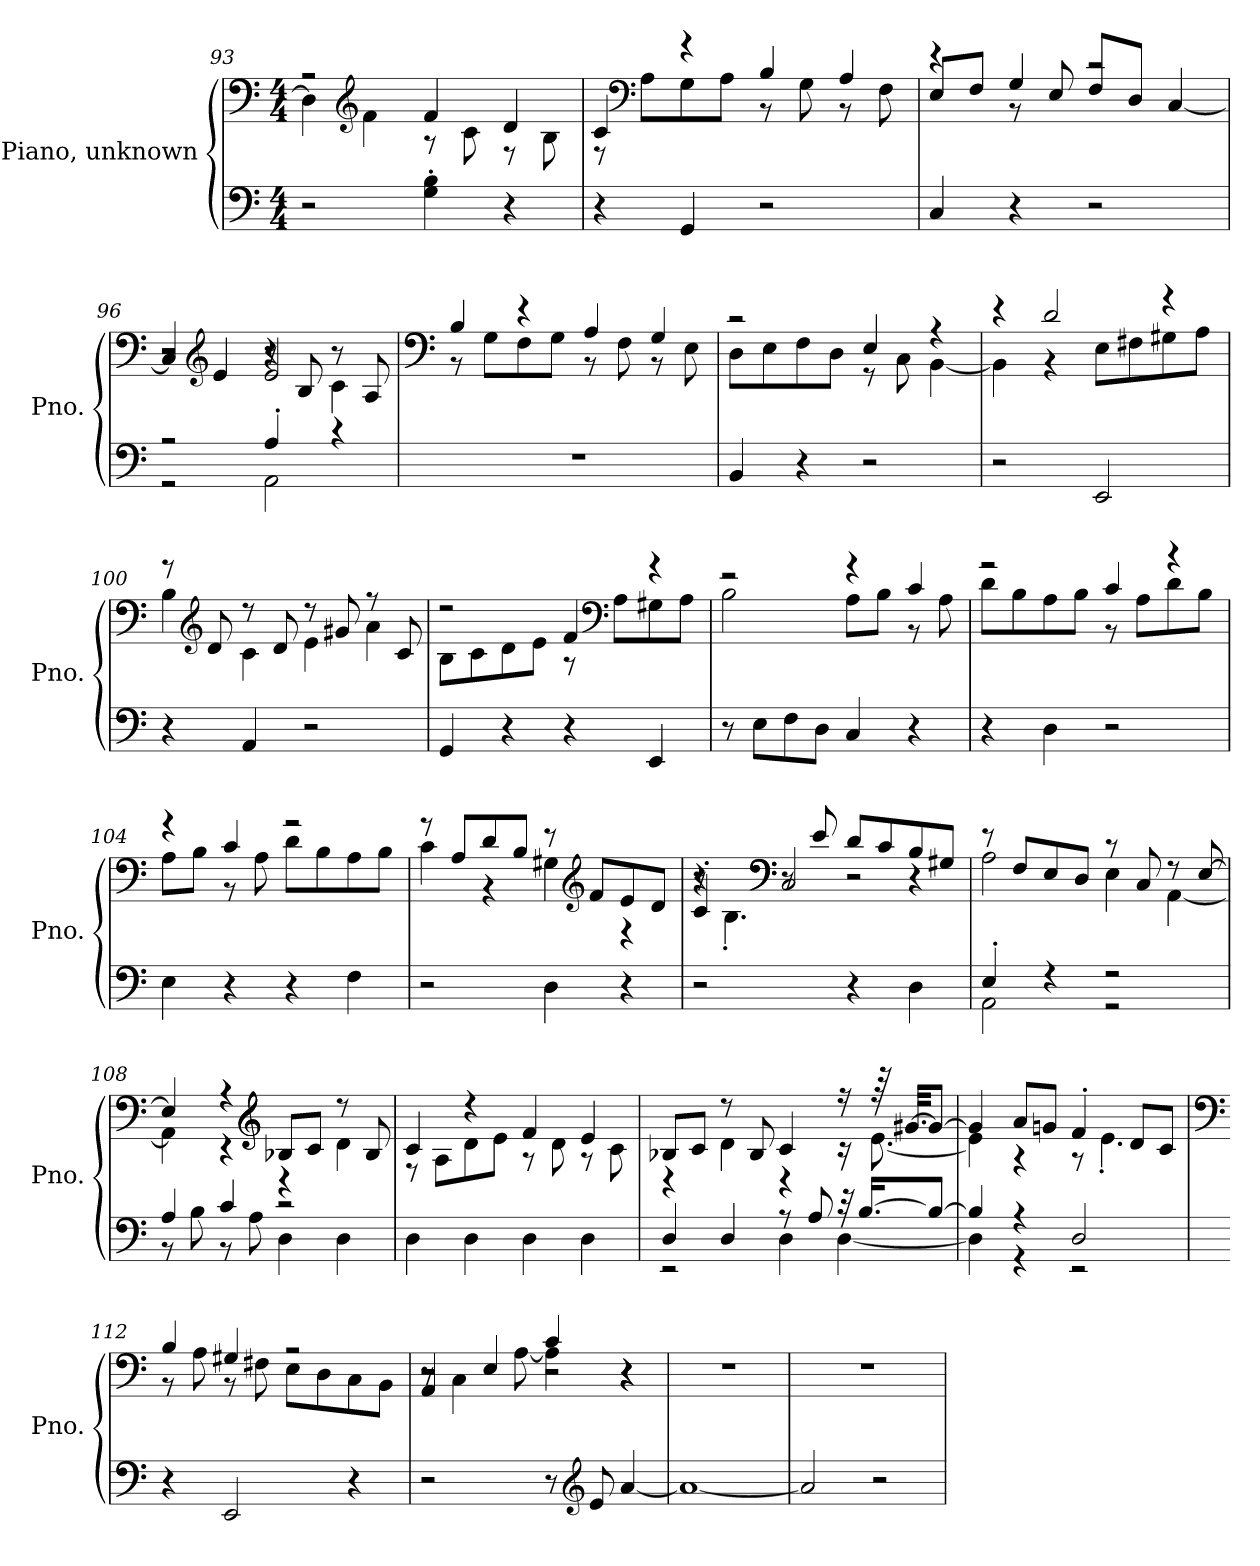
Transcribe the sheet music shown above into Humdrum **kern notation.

**kern	**kern
*part1	*part1
*staff2	*staff1
*I"Piano, unknown	*
*I'Pno.	*
!!LO:LB:g=z
*clefF4	*clefF4
*k[]	*k[]
*M4/4	*M4/4
=93	=93
*	*^
2r	2r	4D\]
*	*clefG2	*
.	.	4f\
4G\' 4B\'	4f/	8r
.	.	8c\
4r	4d/	8r
.	.	8B\
=94	=94	=94
4r	4c/	8r
*	*clefF4	*
.	.	8A\L
4GG/	4r	8G\
.	.	8A\J
2r	4B/	8r
.	.	8G\
.	4A/	8r
.	.	8F\
=95	=95	=95
4C/	4r	8E/L
.	.	8F/J
4r	4G/	8r
.	.	8E/
2r	2r	8F/L
.	.	8D/J
.	.	[4C/
=96	=96	=96
*^	*	*^
2r	2r	2r	2r	4C/]
*	*	*clefG2	*	*
.	.	.	.	4e/
4A'/	2AA\	2e/	4r	8r
.	.	.	.	8B/
4r	.	.	4c\	8r
.	.	.	.	8A/
*v	*v	*	*	*
*	*v	*v	*v
!!LO:PB:g=z
=97	=97
*	*clefF4
*	*^
1r	4B/	8r
.	.	8G\L
.	4r	8F\
.	.	8G\J
.	4A/	8r
.	.	8F\
.	4G/	8r
.	.	8E\
=98	=98	=98
4BB/	2r	8D\L
.	.	8E\
4r	.	8F\
.	.	8D\J
2r	4E/	8r
.	.	8C\
.	4r	[4BB\
=99	=99	=99
2r	4r	4BB\]
.	2d/	4r
2EE/	.	8E\L
.	.	8F#X\
.	4r	8G#X\
.	.	8A\J
=100	=100	=100
4r	8r	4B\
*	*clefG2	*
.	8d/	.
4AA/	8r	4c\
.	8d/	.
2r	8r	4e\
.	8g#X/	.
.	8r	4a\
.	8c/	.
!!LO:LB:g=z	!!
=101	=101	=101
4GG/	2r	8B\L
.	.	8c\
4r	.	8d\
.	.	8e\J
4r	4f/	8r
*	*clefF4	*
.	.	8A\L
4EE/	4r	8G#X\
.	.	8A\J
=102	=102	=102
8r	2r	2B\
8E\L	.	.
8F\	.	.
8D\J	.	.
4C/	4r	8A\L
.	.	8B\J
4r	4c/	8r
.	.	8A\
=103	=103	=103
4r	2r	8d\L
.	.	8B\
4D\	.	8A\
.	.	8B\J
2r	4c/	8r
.	.	8A\L
.	4r	8d\
.	.	8B\J
=104	=104	=104
4E\	4r	8A\L
.	.	8B\J
4r	4c/	8r
.	.	8A\
4r	2r	8d\L
.	.	8B\
4F\	.	8A\
.	.	8B\J
!!LO:LB:g=z	!!
=105	=105	=105
2r	8r	4c\
.	8A/L	.
.	8d/	4r
.	8B/J	.
4D\	8r	4G#X\
*	*clefG2	*
.	8f/L	.
4r	8e/	4r
.	8d/J	.
=106	=106	=106
*	*	*^
2r	4c'/	8r	4r
.	.	4.B'\	.
*	*clefF4	*	*
.	8r	.	2C/
.	8e/	.	.
4r	8d/L	2r	.
.	8c/	.	.
4D\	8B/	.	4r
.	8G#X/J	.	.
*	*	*v	*v
=107	=107	=107
*^	*	*
4E'/	2AA\	8r	2A\
.	.	8F/L	.
4r	.	8E/	.
.	.	8D/J	.
2r	2r	8r	4E\
.	.	8C/	.
.	.	8r	[4AA\
.	.	[8E/	.
=108	=108	=108	=108
4A/	8r	4E/]	4AA\]
.	8B\	.	.
4c/	8r	4r	4r
.	8A\	.	.
*	*	*clefG2	*
2r	4D\	8B-X/L	4r
.	.	8c/J	.
.	4D\	8r	4d\
.	.	8B-/	.
*v	*v	*	*
!!LO:LB:g=z	!!
=109	=109	=109
4D\	4c/	8r
.	.	8A\L
4D\	4r	8d\
.	.	8e\J
4D\	4f/	8r
.	.	8d\
4D\	4e/	8r
.	.	8c\
=110	=110	=110
*^	*	*
4D/	2r	8B-X/L	4r
.	.	8c/J	.
4D/	.	8r	4d\
.	.	8B-/	.
8r	4D\	4c/	4r
8A/	.	.	.
32r	[4D\	16r	16r
[16.B/KL	.	.	.
.	.	64r	[8.e\
.	.	[32.g#X/KKL	.
8B/J_	.	8g#/J_	.
=111	=111	=111	=111
4B/]	4D\]	4g#/]	4e\]
4r	4r	8a/L	4r
.	.	8gn/J	.
2D/	2r	4f'/	8r
.	.	.	4.e'\
.	.	8d/L	.
.	.	8c/J	.
*v	*v	*	*
=112	=112	=112
*	*clefF4	*
4r	4B/	8r
.	.	8A\
2EE/	4G#X/	8r
.	.	8F#X\
.	2r	8E\L
.	.	8D\
4r	.	8C\
.	.	8BB\J
!!LO:LB:g=z
=113	=113	=113
*	*	*^
2r	2r	8r	4AA/
.	.	4C\	.
.	.	.	4E/
.	.	[8A\	.
8r	4c/	4A\]	2r
*clefG2	*	*	*
8e/	.	.	.
[4a/	4r	4r	.
*	*v	*v	*v
=114	=114
1a_	1r
=115	=115
2a/]	1r
2r	.
=	=
*-	*-
